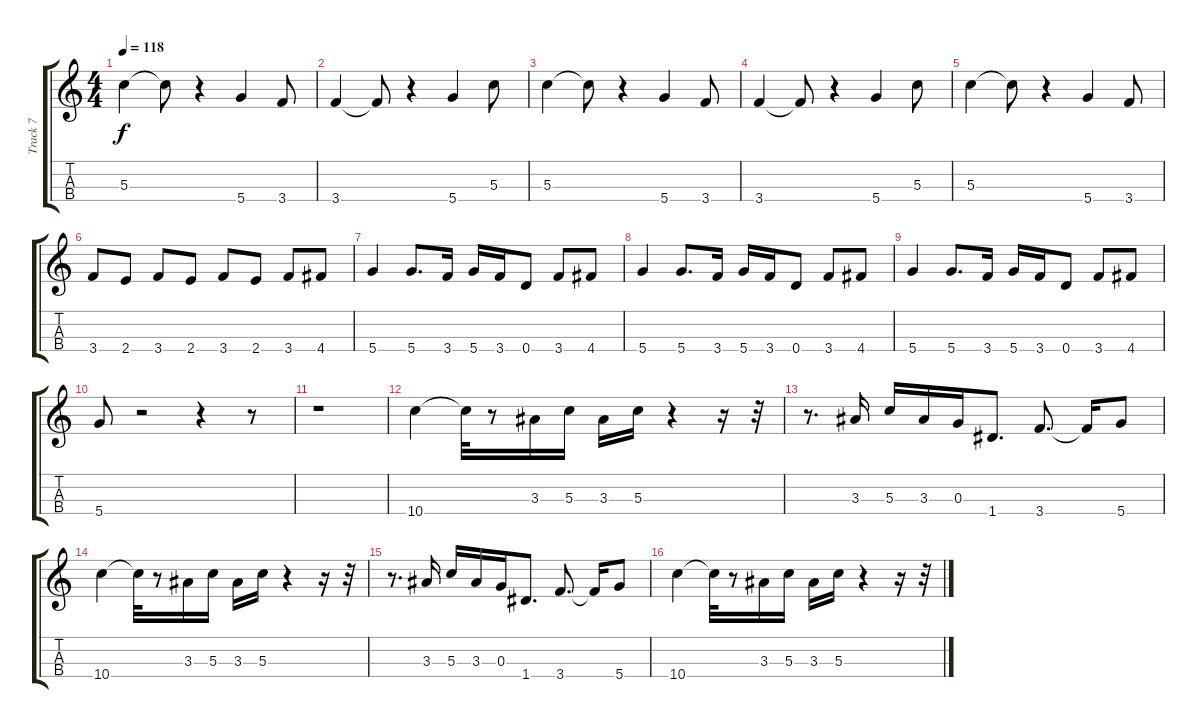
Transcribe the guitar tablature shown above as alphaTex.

\track ("Track 7" "Track 7") {instrument slapbass1}
\staff {score tabs}
\tuning (E4 B3 G3 D3) {hide}
\ts (4 4)
\tempo 118
\clef g2
\ks c
5.3.4{dy f} 5.3{t}.8 r.4 5.4.4 3.4.8 |
3.4.4 3.4{t}.8 r.4 5.4.4 5.3.8 |
5.3.4 5.3{t}.8 r.4 5.4.4 3.4.8 |
3.4.4 3.4{t}.8 r.4 5.4.4 5.3.8 |
5.3.4 5.3{t}.8 r.4 5.4.4 3.4.8 |
3.4.8 2.4.8 3.4.8 2.4.8 3.4.8 2.4.8 3.4.8 4.4.8 |
5.4.4 5.4.8{d} 3.4.16 5.4.16 3.4.16 0.4.8 3.4.8 4.4.8 |
5.4.4 5.4.8{d} 3.4.16 5.4.16 3.4.16 0.4.8 3.4.8 4.4.8 |
5.4.4 5.4.8{d} 3.4.16 5.4.16 3.4.16 0.4.8 3.4.8 4.4.8 |
5.4.8 r.2 r.4 r.8 |
r.1 |
10.4.4 10.4{t}.32 r.8 3.3.16 5.3.16 3.3.16 5.3.16 r.4 r.16 r.32 |
r.8{d} 3.3.16 5.3.16 3.3.16 0.3.16 1.4.8{d} 3.4.8{d} 3.4{t}.16 5.4.8 |
10.4.4 10.4{t}.32 r.8 3.3.16 5.3.16 3.3.16 5.3.16 r.4 r.16 r.32 |
r.8{d} 3.3.16 5.3.16 3.3.16 0.3.16 1.4.8{d} 3.4.8{d} 3.4{t}.16 5.4.8 |
10.4.4 10.4{t}.32 r.8 3.3.16 5.3.16 3.3.16 5.3.16 r.4 r.16 r.32
